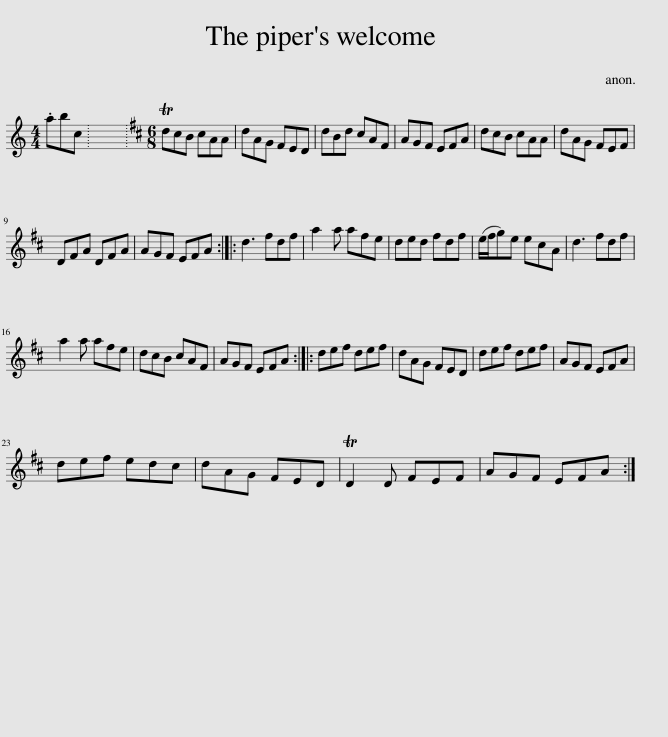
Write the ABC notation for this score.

X:1
L:1/8
M:4/4
I:linebreak $
K:C
V:1 treble
V:1
 .abc | x8 |[K:D][M:6/8] TdcB cAA | dAG FED | dBd cAF | %5
 AGF EFA | dcB cAA | dAG FEF |$ DFA DFA | AGF EFA :: %10
 d3 fdf | a2 a afe | ded fdf | (e/f/g)e ecA | d3 fdf |$ %15
 a2 a afe | dcB cAF | AGF EFA :: def def | dAG FED | %20
 def def | AGF EFA |$ def edc | dAG FED | TD2 D FEF | %25
 AGF EFA :| %26
